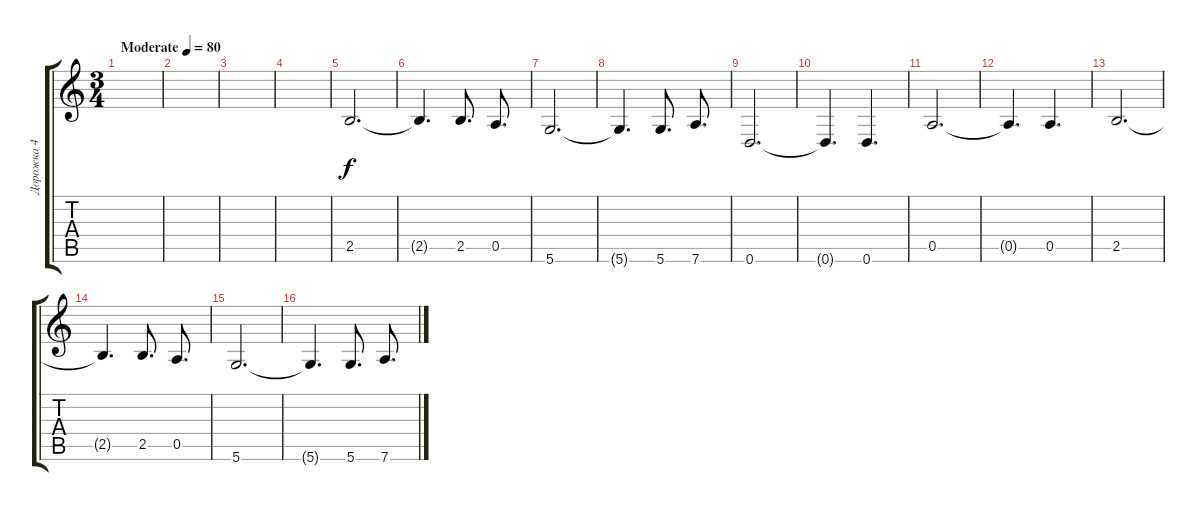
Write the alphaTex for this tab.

\track ("Дорожка 4" "Дорожка 4") {instrument electricguitarjazz}
\staff {score tabs}
\tuning (E4 B3 G3 D3 A2 D2) {hide}
\ts (3 4)
\tempo (80 "Moderate")
\clef g2
\ks c
|
|
|
|
2.5.2{d} |
2.5{t}.4{d} 2.5.8{d} 0.5.8{d} |
5.6.2{d} |
5.6{t}.4{d} 5.6.8{d} 7.6.8{d} |
0.6.2{d} |
0.6{t}.4{d} 0.6.4{d} |
0.5.2{d} |
0.5{t}.4{d} 0.5.4{d} |
2.5.2{d} |
2.5{t}.4{d} 2.5.8{d} 0.5.8{d} |
5.6.2{d} |
5.6{t}.4{d} 5.6.8{d} 7.6.8{d}
